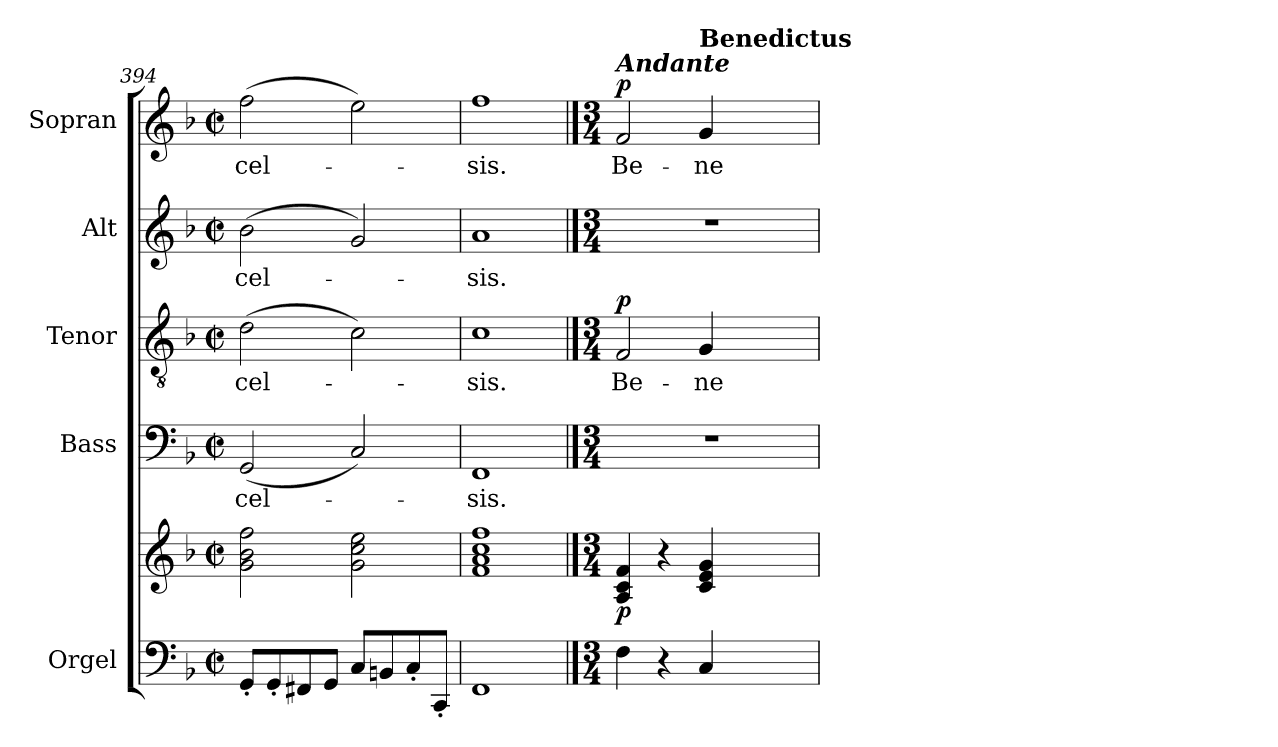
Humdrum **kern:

**kern	**kern	**dynam	**kern	**text	**kern	**text	**dynam	**kern	**text	**kern	**text	**dynam
*part5	*part5	*part5	*part4	*part4	*part3	*part3	*part3	*part2	*part2	*part1	*part1	*part1
*staff6	*staff5	*staff5/6	*staff4	*staff4	*staff3	*staff3	*staff3	*staff2	*staff2	*staff1	*staff1	*staff1
*I"Orgel	*	*	*I"Bass	*	*I"Tenor	*	*	*I"Alt	*	*I"Sopran	*	*
*I'Org.	*	*	*I'B.	*	*I'T.	*	*	*I'A.	*	*I'S.	*	*
*clefF4	*clefG2	*	*clefF4	*	*clefGv2	*	*	*clefG2	*	*clefG2	*	*
*k[b-]	*k[b-]	*	*k[b-]	*	*k[b-]	*	*	*k[b-]	*	*k[b-]	*	*
*F:	*F:	*	*F:	*	*F:	*	*	*F:	*	*F:	*	*
*M2/2	*M2/2	*	*M2/2	*	*M2/2	*	*	*M2/2	*	*M2/2	*	*
*met(c|)	*met(c|)	*	*met(c|)	*	*met(c|)	*	*	*met(c|)	*	*met(c|)	*	*
=394	=394	=394	=394	=394	=394	=394	=394	=394	=394	=394	=394	=394
!	!	!	!	!LO:LY:b	!	!LO:LY:b	!	!	!LO:LY:b	!	!LO:LY:b	!
8GG'</L	2g\ 2b-\ 2ff\	.	(<2GG/	-cel-	(>2d\	-cel-	.	(>2b-\	-cel-	(>2ff\	-cel-	.
8GG'</	.	.	.	.	.	.	.	.	.	.	.	.
8FF#X/	.	.	.	.	.	.	.	.	.	.	.	.
8GG/J	.	.	.	.	.	.	.	.	.	.	.	.
8C/L	2g\ 2cc\ 2ee\	.	2C/)	.	2c\)	.	.	2g/)	.	2ee\)	.	.
8BBn/	.	.	.	.	.	.	.	.	.	.	.	.
8C'</	.	.	.	.	.	.	.	.	.	.	.	.
8CC'</J	.	.	.	.	.	.	.	.	.	.	.	.
=395	=395	=395	=395	=395	=395	=395	=395	=395	=395	=395	=395	=395
!	!	!	!	!LO:LY:b	!	!LO:LY:b	!	!	!LO:LY:b	!	!LO:LY:b	!
1FF	1f 1a 1cc 1ff	.	1FF	-sis.	1c	-sis.	.	1a	-sis.	1ff	-sis.	.
!!LO:PB:g=z
==396	==396	==396	==396	==396	==396	==396	==396	==396	==396	==396	==396	==396
*M3/4	*M3/4	*	*M3/4	*	*M3/4	*	*	*M3/4	*	*M3/4	*	*
!	!	!	!	!	!	!	!	!	!	!LO:TX:a:Bi:t=Andante	!	!
!	!	!LO:DY:b	!	!	!	!LO:LY:b	!LO:DY:a	!	!	!	!LO:LY:b	!LO:DY:a
4F\	4A/ 4c/ 4f/	p	2.r	.	2F/	Be-	p	2.r	.	2f/	Be-	p
4r	4r	.	.	.	.	.	.	.	.	.	.	.
!	!	!	!	!	!	!	!	!	!	!LO:TX:a:B:t=Benedictus	!	!
!	!	!	!	!	!	!LO:LY:b	!	!	!	!	!LO:LY:b	!
4C/	4c/ 4e/ 4g/	.	.	.	4G/	-ne-	.	.	.	4g/	-ne-	.
=	=	=	=	=	=	=	=	=	=	=	=	=
*-	*-	*-	*-	*-	*-	*-	*-	*-	*-	*-	*-	*-
